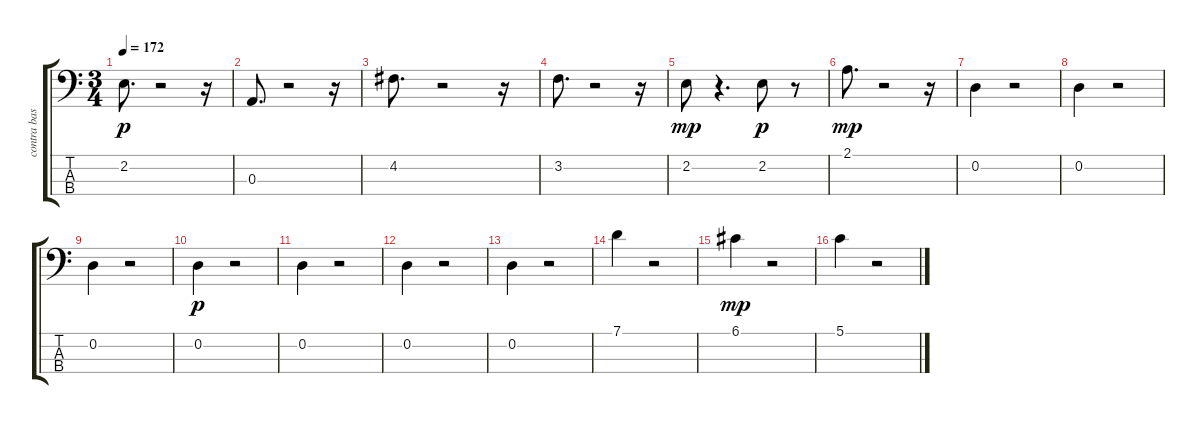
\track ("contra basses" "contra bas") {instrument contrabass}
\staff {score tabs}
\tuning (G2 D2 A1 E1) {hide}
\ts (3 4)
\tempo 172
\clef f4
\ks c
2.2.8{d dy p} r.2 r.16 |
0.3.8{d} r.2 r.16 |
4.2.8{d} r.2 r.16 |
3.2.8{d} r.2 r.16 |
2.2.8{dy mp} r.4{d} 2.2.8{dy p} r.8 |
2.1.8{d dy mp} r.2 r.16 |
0.2.4{instrument pizzicatostrings} r.2 |
0.2.4 r.2 |
0.2.4 r.2 |
0.2.4{dy p} r.2 |
0.2.4 r.2 |
0.2.4 r.2 |
0.2.4 r.2 |
7.1.4 r.2 |
6.1.4{dy mp} r.2 |
5.1.4 r.2
